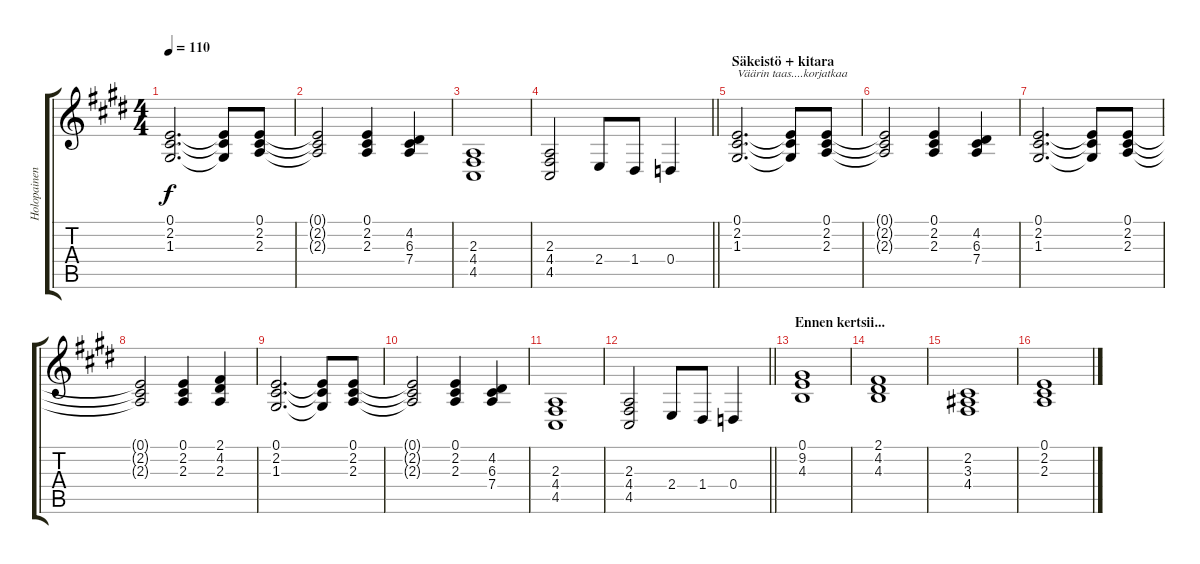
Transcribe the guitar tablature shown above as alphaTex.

\track ("Holopainen II " "Holopainen") {instrument brightacousticpiano}
\staff {score tabs}
\tuning (E4 B3 G3 D3 A2 Db2) {hide}
\ts (4 4)
\tempo 110
\clef g2
\ks c#minor
(0.1 2.2 1.3).2{d dy f} (0.1{t} 2.2{t} 1.3{t}).8 (0.1 2.2 2.3).8 |
(0.1{t} 2.2{t} 2.3{t}).2 (0.1 2.2 2.3).4 (4.2 6.3 7.4).4 |
(2.3 4.4 4.5).1 |
\barLineRight lightlight
(2.3 4.4 4.5).2 2.4.8 1.4.8 0.4.4 |
\section ("" "Säkeistö + kitara")
(0.1 2.2 1.3).2{d txt "Väärin taas....korjatkaa" volume 10} (0.1{t} 2.2{t} 1.3{t}).8 (0.1 2.2 2.3).8 |
(0.1{t} 2.2{t} 2.3{t}).2 (0.1 2.2 2.3).4 (4.2 6.3 7.4).4 |
(0.1 2.2 1.3).2{d} (0.1{t} 2.2{t} 1.3{t}).8 (0.1 2.2 2.3).8 |
(0.1{t} 2.2{t} 2.3{t}).2 (0.1 2.2 2.3).4 (2.1 4.2 2.3).4 |
(0.1 2.2 1.3).2{d} (0.1{t} 2.2{t} 1.3{t}).8 (0.1 2.2 2.3).8 |
(0.1{t} 2.2{t} 2.3{t}).2 (0.1 2.2 2.3).4 (4.2 6.3 7.4).4 |
(2.3 4.4 4.5).1 |
\barLineRight lightlight
(2.3 4.4 4.5).2 2.4.8 1.4.8 0.4.4 |
\section ("" "Ennen kertsii...")
(0.1 9.2 4.3).1 |
(2.1 4.2 4.3).1 |
(2.2 3.3 4.4).1 |
(0.1 2.2 2.3).1
